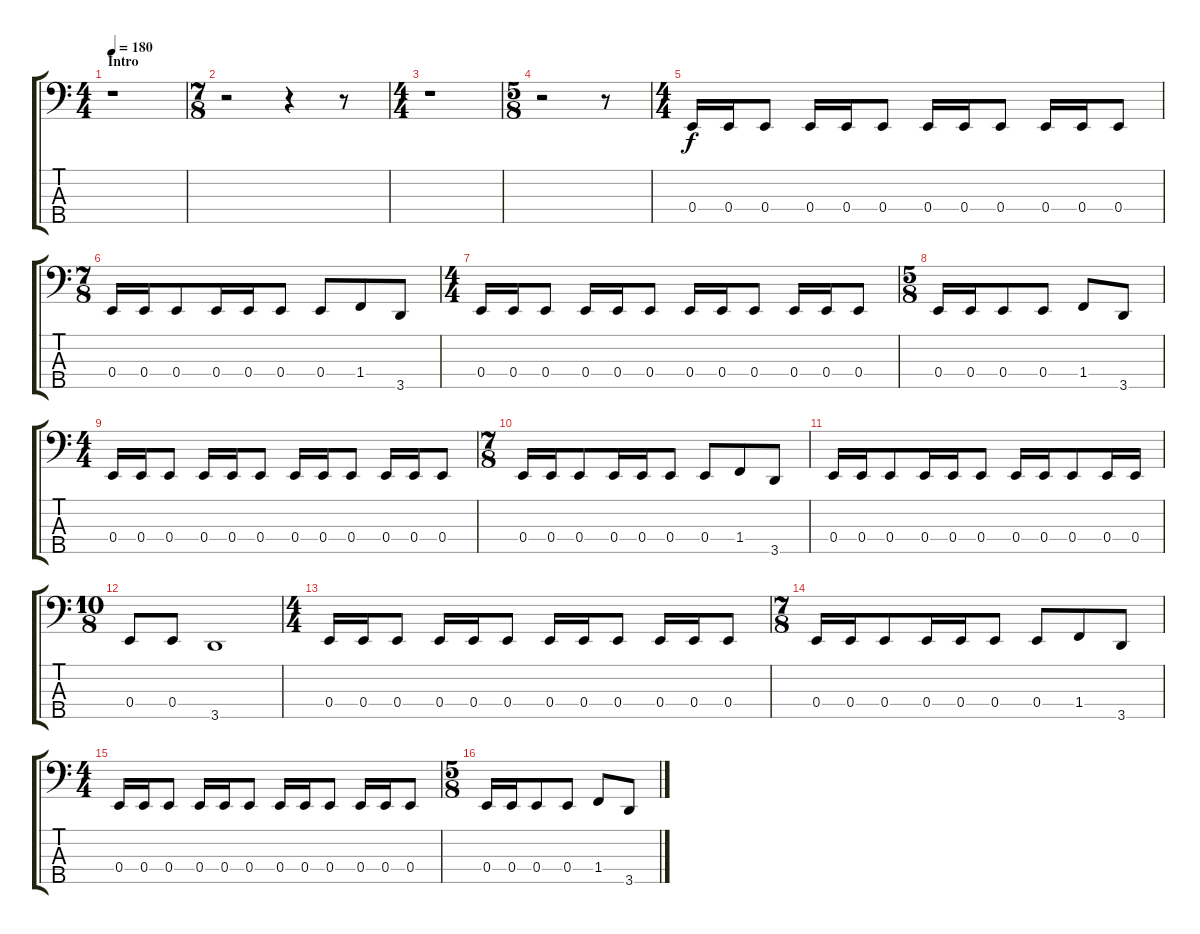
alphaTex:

\track "" {instrument electricbassfinger}
\staff {score tabs}
\tuning (G2 D2 A1 E1 B0) {hide}
\ts (4 4)
\section ("" "Intro")
\tempo 180
\clef f4
\ks c
r.1{dy f instrument electricbassfinger} |
\ts (7 8)
r.2 r.4 r.8 |
\ts (4 4)
r.1 |
\ts (5 8)
r.2 r.8 |
\ts (4 4)
0.4.16 0.4.16 0.4.8 0.4.16 0.4.16 0.4.8 0.4.16 0.4.16 0.4.8 0.4.16 0.4.16 0.4.8 |
\ts (7 8)
0.4.16 0.4.16 0.4.8 0.4.16 0.4.16 0.4.8 0.4.8 1.4.8 3.5.8 |
\ts (4 4)
0.4.16 0.4.16 0.4.8 0.4.16 0.4.16 0.4.8 0.4.16 0.4.16 0.4.8 0.4.16 0.4.16 0.4.8 |
\ts (5 8)
0.4.16 0.4.16 0.4.8 0.4.8 1.4.8 3.5.8 |
\ts (4 4)
0.4.16 0.4.16 0.4.8 0.4.16 0.4.16 0.4.8 0.4.16 0.4.16 0.4.8 0.4.16 0.4.16 0.4.8 |
\ts (7 8)
0.4.16 0.4.16 0.4.8 0.4.16 0.4.16 0.4.8 0.4.8 1.4.8 3.5.8 |
0.4.16 0.4.16 0.4.8 0.4.16 0.4.16 0.4.8 0.4.16 0.4.16 0.4.8 0.4.16 0.4.16 |
\ts (10 8)
0.4.8 0.4.8 3.5.1 |
\ts (4 4)
0.4.16 0.4.16 0.4.8 0.4.16 0.4.16 0.4.8 0.4.16 0.4.16 0.4.8 0.4.16 0.4.16 0.4.8 |
\ts (7 8)
0.4.16 0.4.16 0.4.8 0.4.16 0.4.16 0.4.8 0.4.8 1.4.8 3.5.8 |
\ts (4 4)
0.4.16 0.4.16 0.4.8 0.4.16 0.4.16 0.4.8 0.4.16 0.4.16 0.4.8 0.4.16 0.4.16 0.4.8 |
\ts (5 8)
0.4.16 0.4.16 0.4.8 0.4.8 1.4.8 3.5.8
